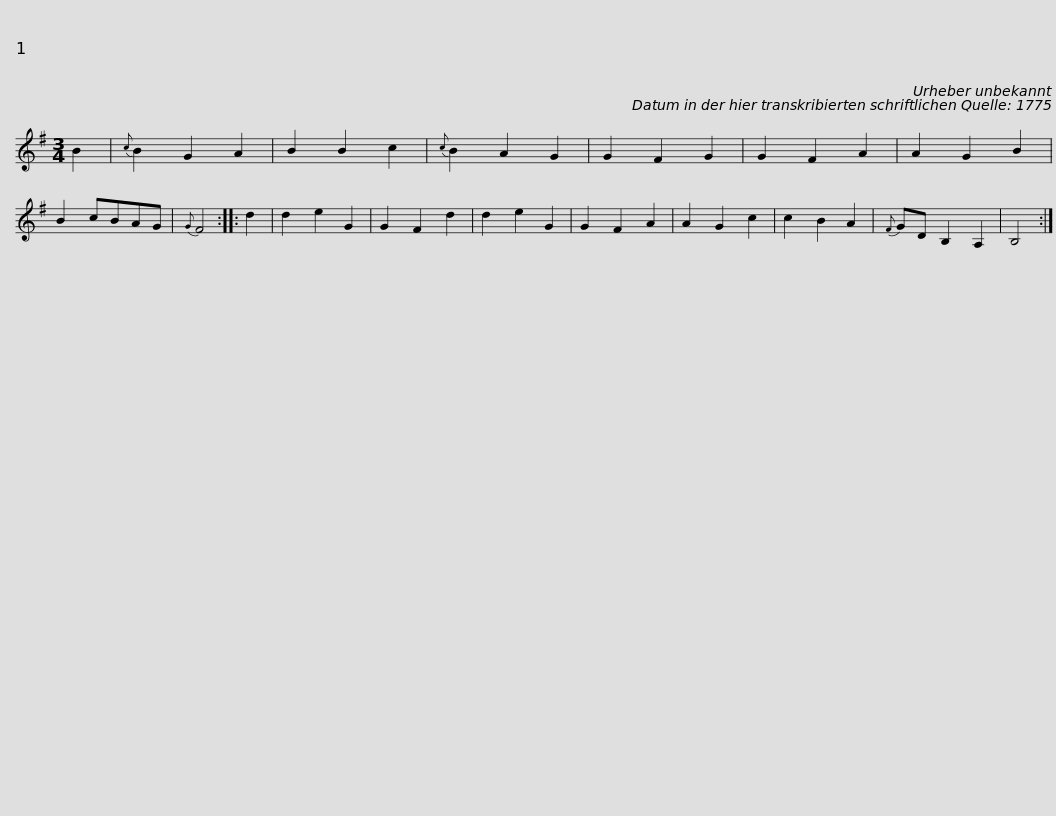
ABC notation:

X:1
L:1/8
M:3/4
I:linebreak $
K:G
V:1 treble
V:1
 B2 |{c} B2 G2 A2 | B2 B2 c2 |{c} B2 A2 G2 | G2 F2 G2 | %5
 G2 F2 A2 | A2 G2 B2 | B2 cBAG |{G} F4 :: d2 | %10
 d2 e2 G2 | G2 F2 d2 | d2 e2 G2 |$ G2 F2 A2 | A2 G2 c2 | %15
 c2 B2 A2 |{F} GD B,2 A,2 | B,4 :| %18
